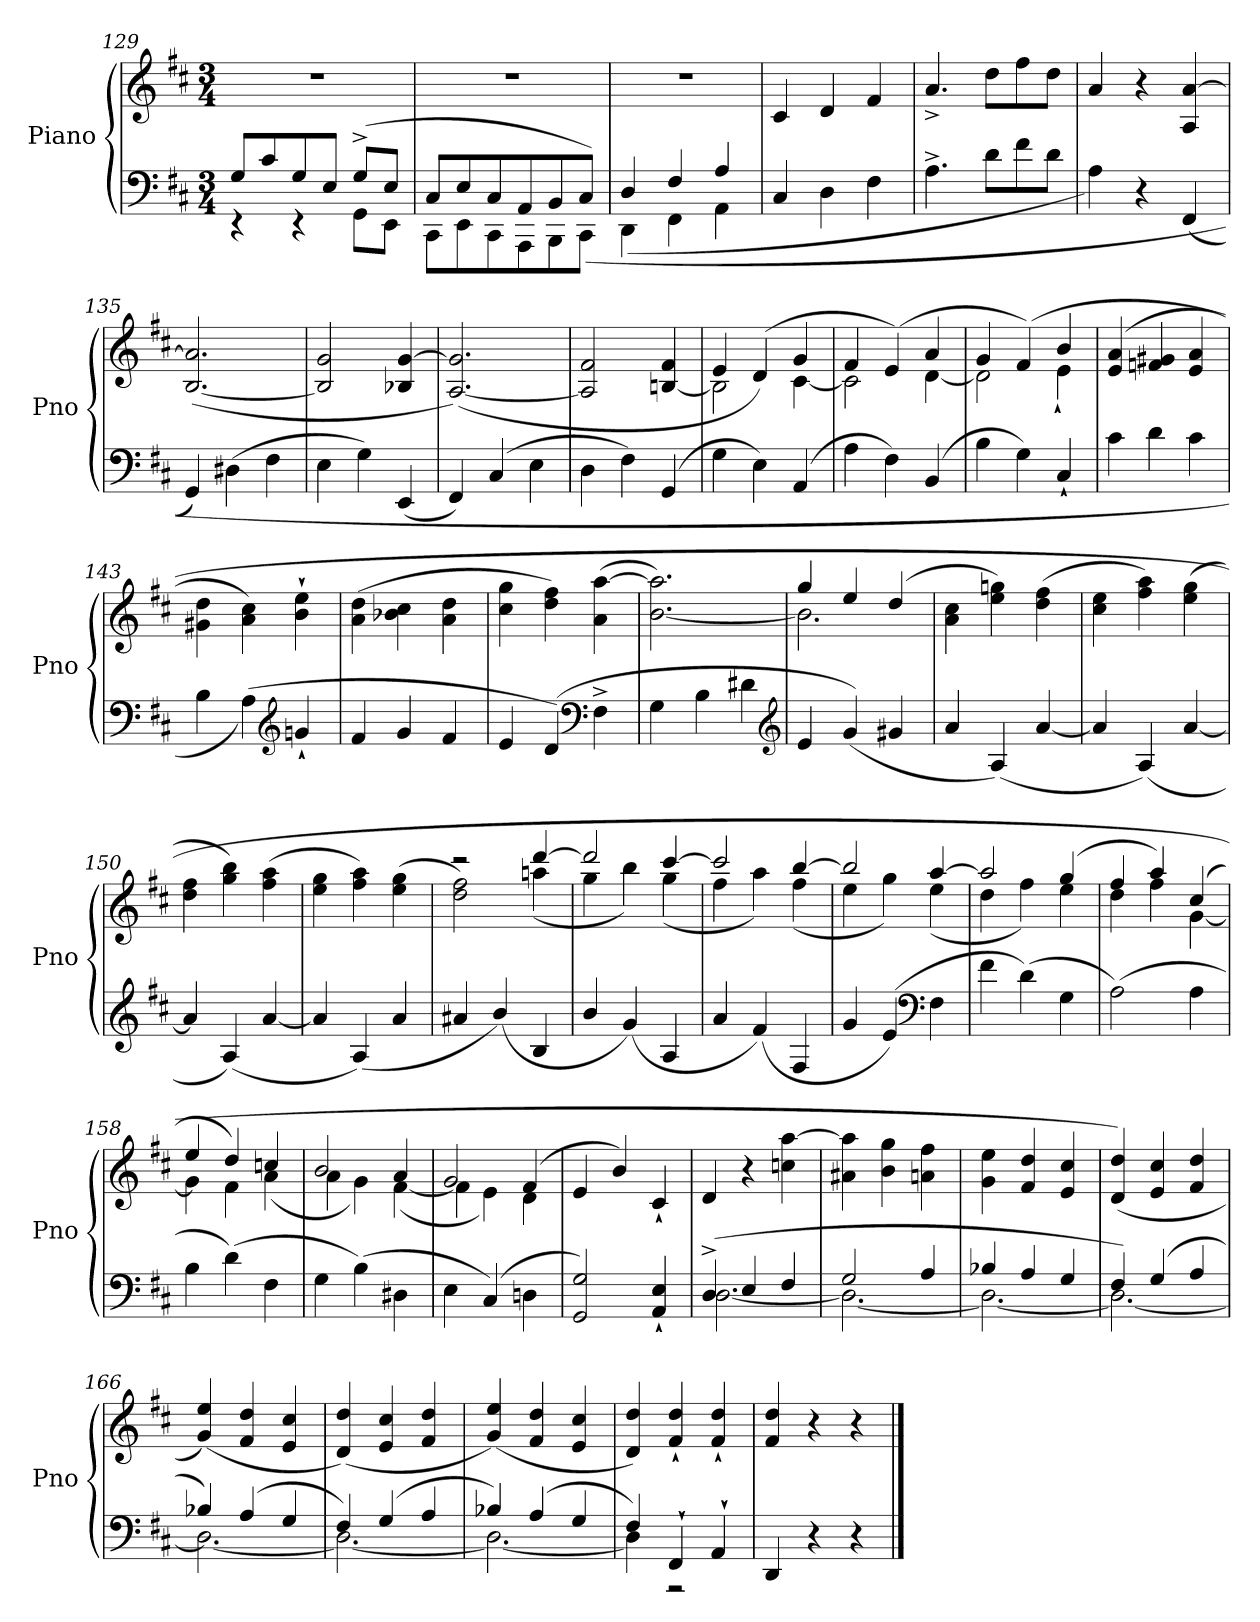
**kern	**kern
*part1	*part1
*staff2	*staff1
*I"Piano	*
*I'Pno	*
*clefF4	*clefG2
*k[f#c#]	*k[f#c#]
*D:	*D:
*M3/4	*M3/4
=129	=129
*^	*
8G/L	4r	2.r
8c#/	.	.
8G/	4r	.
8E/J	.	.
(8G^/L	8GG\L	.
8E/J	8EE\J	.
=130	=130	=130
8C#/L	8CC#\L	2.r
8E/	8EE\	.
8C#/	8CC#\	.
8AA/	8AAA\	.
8BB/	8BBB\	.
8C#/J)	(8CC#\J	.
=131	=131	=131
4D/	(4DD\	2.r
4F#/	4FF#\	.
4A/	4AA\	.
*v	*v	*
=132	=132
4C#/	4c#/
4D\	4d/
4F#\	4f#/
=133	=133
4.A^\	4.a^/
8d\L	8dd\L
8f#\	8ff#\
8d\J	8dd\J
=134	=134
4A\)	4a/
4r	4r
(4FF#/	4A/ [4a/
=135	=135
4GG/)	([2.B/ 2.a]/
(4D#X\	.
4F#\	.
=136	=136
4E\	2B]/ 2g/
4G\)	.
(4EE/	4B-X/ [4g/
=137	=137
4FF#/)	([2.A/ 2.g]/)
(4C#/	.
4E\	.
=138	=138
4D\	2A]/ 2f#/
4F#\)	.
(4GG/	[4Bn/ 4f#/
=139	=139
*	*^
4G\	4e/	2B\]
4E\)	(4d/)	.
(4AA/	4g/	[4c#\
=140	=140	=140
4A\	4f#/	2c#\]
4F#\)	(4e/)	.
(4BB/	4a/	[4d\
=141	=141	=141
4B\	4g/	2d\]
4G\)	(4f#/)	.
4C#`/	4b/	4e`\
*	*v	*v
=142	=142
4c#\	(4e/ 4a/
4d\	4fn/ 4g#X/
4c#\	4e/ 4a/
=143	=143
4B\	4g#X\ 4dd\
(4A\)	4a\ 4cc#\)
*clefG2	*
4gn`/	4b`\ 4ee`\
=144	=144
4f#/	(4a\ 4dd\
4g/	4b-X\ 4cc#\
4f#/	4a\ 4dd\
=145	=145
4e/	4cc#\ 4gg\
(4d/)	4dd\ 4ff#\)
*clefF4	*
4F#^\	(4a\ [4aa\
=146	=146
4G\	[2.b\ 2.aa]\)
4B\	.
4d#X\	.
*clefG2	*
=147	=147
*	*^
4e/	4gg/	2.b\]
(4g/)	4ee/	.
4g#X/	(4dd/	.
*	*v	*v
=148	=148
4a/	4a\ 4cc#\
(4A/)	4ee\ 4ggn\)
[4a/	(4dd\ 4ff#\
=149	=149
4a/]	4cc#\ 4ee\
(4A/)	4ff#\ 4aa\)
[4a/	(4ee\ 4gg\
=150	=150
4a/]	4dd\ 4ff#\
(4A/)	4gg\ 4bb\)
[4a/	(4ff#\ 4aa\
=151	=151
4a/]	4ee\ 4gg\
(4A/)	4ff#\ 4aa\)
4a/	(4ee\ 4gg\
=152	=152
*	*^
4a#X/	2r	2dd\ 2ff#\)
(4b/)	.	.
4B/	[4ddd/	(4aan\
=153	=153	=153
4b/	2ddd/]	4gg\
(4g/)	.	4bb\)
4A/	[4ccc#/	(4gg\
=154	=154	=154
4a/	2ccc#/]	4ff#\
(4f#/)	.	4aa\)
4F#/	[4bb/	(4ff#\
=155	=155	=155
4g/	2bb/]	4ee\
(4e/)	.	4gg\)
*clefF4	*	*
4F#\	[4aa/	(4ee\
=156	=156	=156
4f#\	2aa/]	4dd\
(4d\)	.	4ff#\)
4G\	(4gg/	4ee\
=157	=157	=157
(2A\)	4ff#/	4dd\
.	4aa/)	4ff#\
4A\	(4cc#/	[4g\
=158	=158	=158
4B\	4ee/	4g\]
(4d\)	4dd/)	4f#\
4F#\	4ccn/	(4a\
=159	=159	=159
4G\	2b/	4a\
(4B\)	.	4g\)
4D#X\	4a/	([4f#\
=160	=160	=160
4E\	2g/	4f#\]
(4C#/)	.	4e\)
4Dn\	(4f#/	4d\
*	*v	*v
=161	=161
2GG/ 2G/)	4e/
.	4b/)
4AA`/ 4E`/	4c#`/
=162	=162
*^	*
(4D^/	[2.D\	4d/
4E/	.	4r
4F#/	.	4ccn\ [4aa\
=163	=163	=163
2G/	2.D\_	4a#X\ 4aa]\
.	.	4b\ 4gg\
4A/	.	4an\ 4ff#\
=164	=164	=164
4B-X/	2.D\_	4g\ 4ee\
4A/	.	4f#/ 4dd/
4G/	.	4e/ 4cc#/
=165	=165	=165
4F#/)	2.D\_	(4d/ 4dd/)
(4G/	.	4e/ 4cc#/
4A/	.	4f#/ 4dd/
=166	=166	=166
4B-X/)	2.D\_	(4g/ 4ee/)
(4A/	.	4f#/ 4dd/
4G/	.	4e/ 4cc#/
=167	=167	=167
4F#/)	2.D\_	(4d/ 4dd/)
(4G/	.	4e/ 4cc#/
4A/	.	4f#/ 4dd/
=168	=168	=168
4B-X/)	2.D\_	(4g/ 4ee/)
(4A/	.	4f#/ 4dd/
4G/	.	4e/ 4cc#/
=169	=169	=169
4F#/)	4D\]	4d/ 4dd/)
4FF#`/	2r	4f#`/ 4dd`/
4AA`/	.	4f#`/ 4dd`/
*v	*v	*
=170	=170
4DD/	4f#/ 4dd/
4r	4r
4r	4r
==	==
*-	*-
